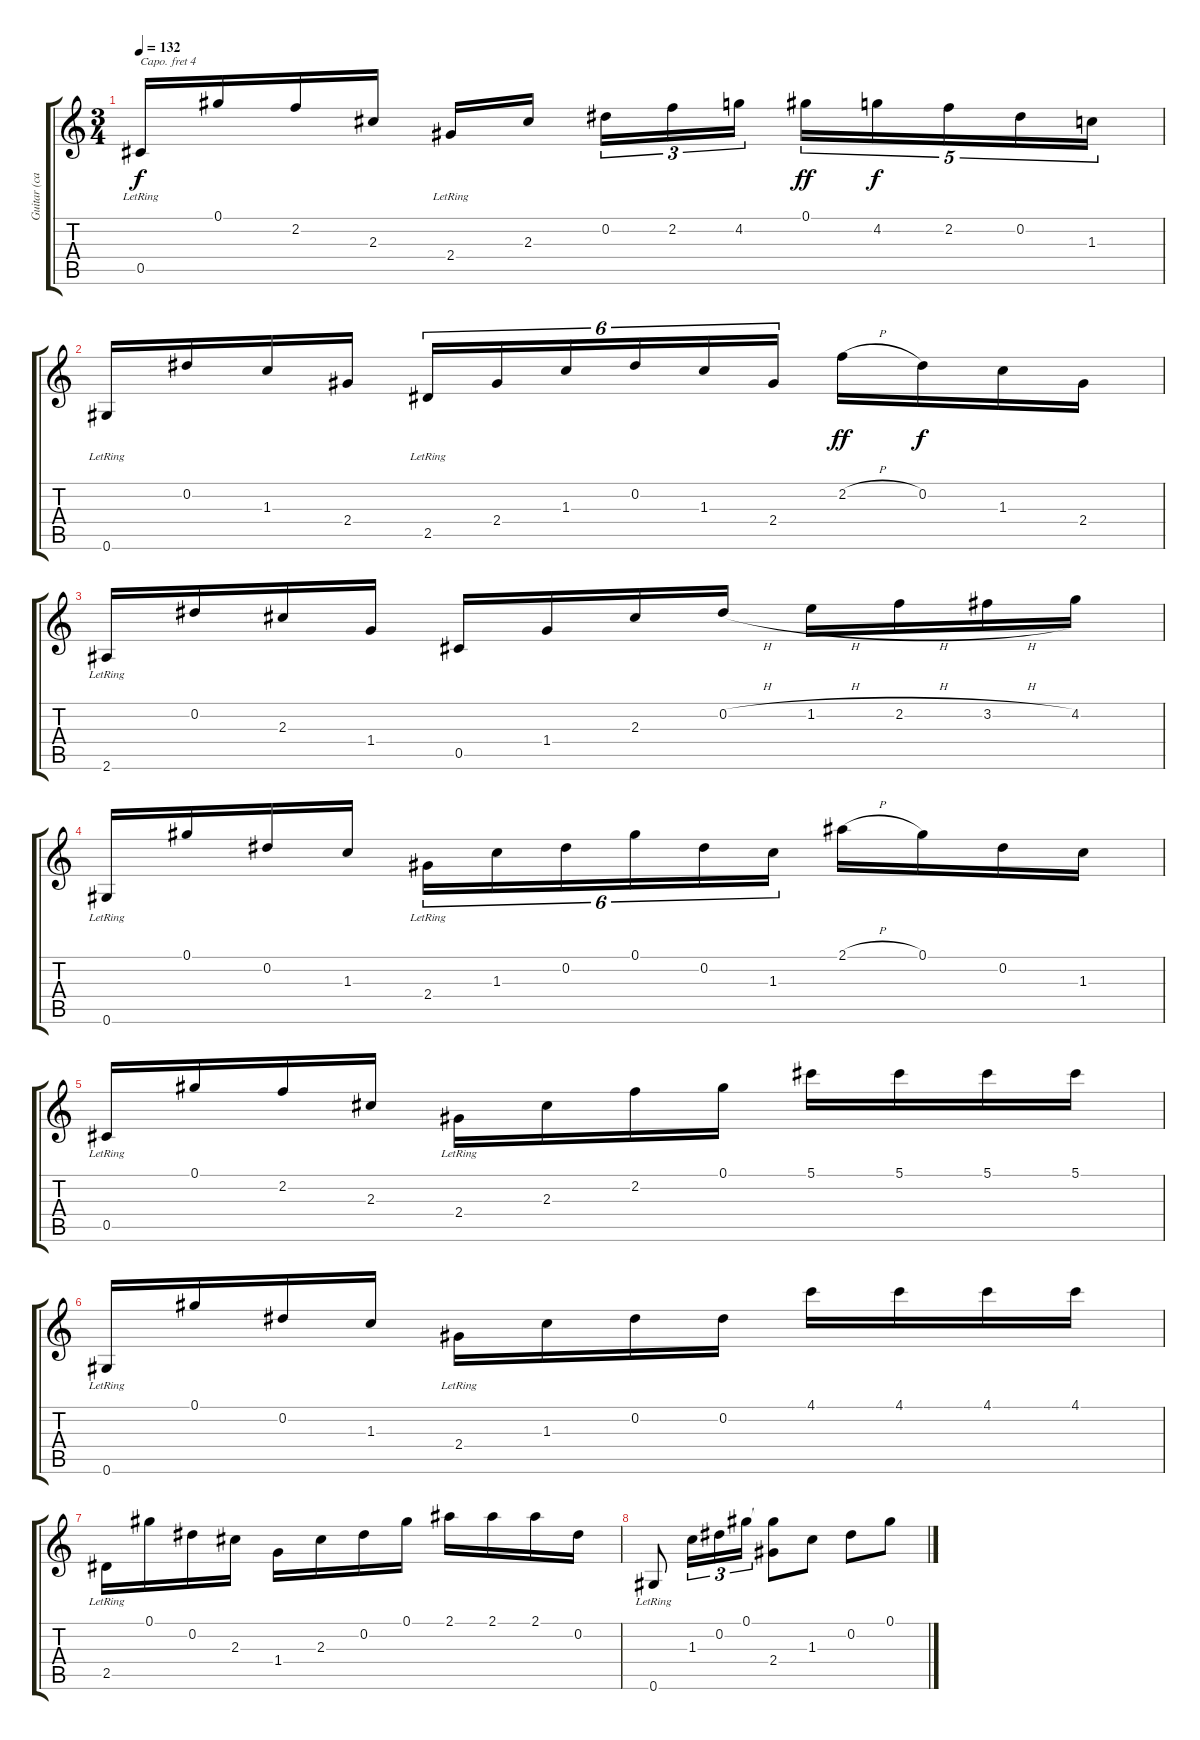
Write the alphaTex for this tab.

\track ("Guitar (capo @ 4)" "Guitar (ca") {instrument acousticguitarnylon}
\staff {score tabs}
\capo 4
\tuning (E4 B3 G3 D3 A2 E2) {hide}
\ts (3 4)
\tempo 132
\clef g2
\ks c
0.5{lr}.16{dy f} 0.1.16 2.2.16 2.3.16 2.4{lr}.16 2.3.16 0.2.16{tu (3 2)} 2.2.16{tu (3 2)} 4.2.16{tu (3 2)} 0.1.16{tu (5 4) dy ff} 4.2.16{tu (5 4) dy f} 2.2.16{tu (5 4)} 0.2.16{tu (5 4)} 1.3.16{tu (5 4)} |
0.6{lr}.16 0.2.16 1.3.16 2.4.16 2.5{lr}.16{tu (6 4)} 2.4.16{tu (6 4)} 1.3.16{tu (6 4)} 0.2.16{tu (6 4)} 1.3.16{tu (6 4)} 2.4.16{tu (6 4)} 2.2{h}.16{dy ff} 0.2.16{dy f} 1.3.16 2.4.16 |
2.6{lr}.16 0.2.16 2.3.16 1.4.16 0.5.16 1.4.16 2.3.16 0.2{h}.16 1.2{h}.16 2.2{h}.16 3.2{h}.16 4.2.16 |
0.6{lr}.16 0.1.16 0.2.16 1.3.16 2.4{lr}.16{tu (6 4)} 1.3.16{tu (6 4)} 0.2.16{tu (6 4)} 0.1.16{tu (6 4)} 0.2.16{tu (6 4)} 1.3.16{tu (6 4)} 2.1{h}.16 0.1.16 0.2.16 1.3.16 |
0.5{lr}.16 0.1.16 2.2.16 2.3.16 2.4{lr}.16 2.3.16 2.2.16 0.1.16 5.1.16 5.1.16 5.1.16 5.1.16 |
0.6{lr}.16 0.1.16 0.2.16 1.3.16 2.4{lr}.16 1.3.16 0.2.16 0.2.16 4.1.16 4.1.16 4.1.16 4.1.16 |
2.5{lr}.16 0.1.16 0.2.16 2.3.16 1.4.16 2.3.16 0.2.16 0.1.16 2.1.16 2.1.16 2.1.16 0.2.16 |
0.6{lr}.8 1.3.16{tu (3 2)} 0.2.16{tu (3 2)} 0.1.16{tu (3 2)} (0.1{t} 2.4).8 1.3.8 0.2.8 0.1.8
